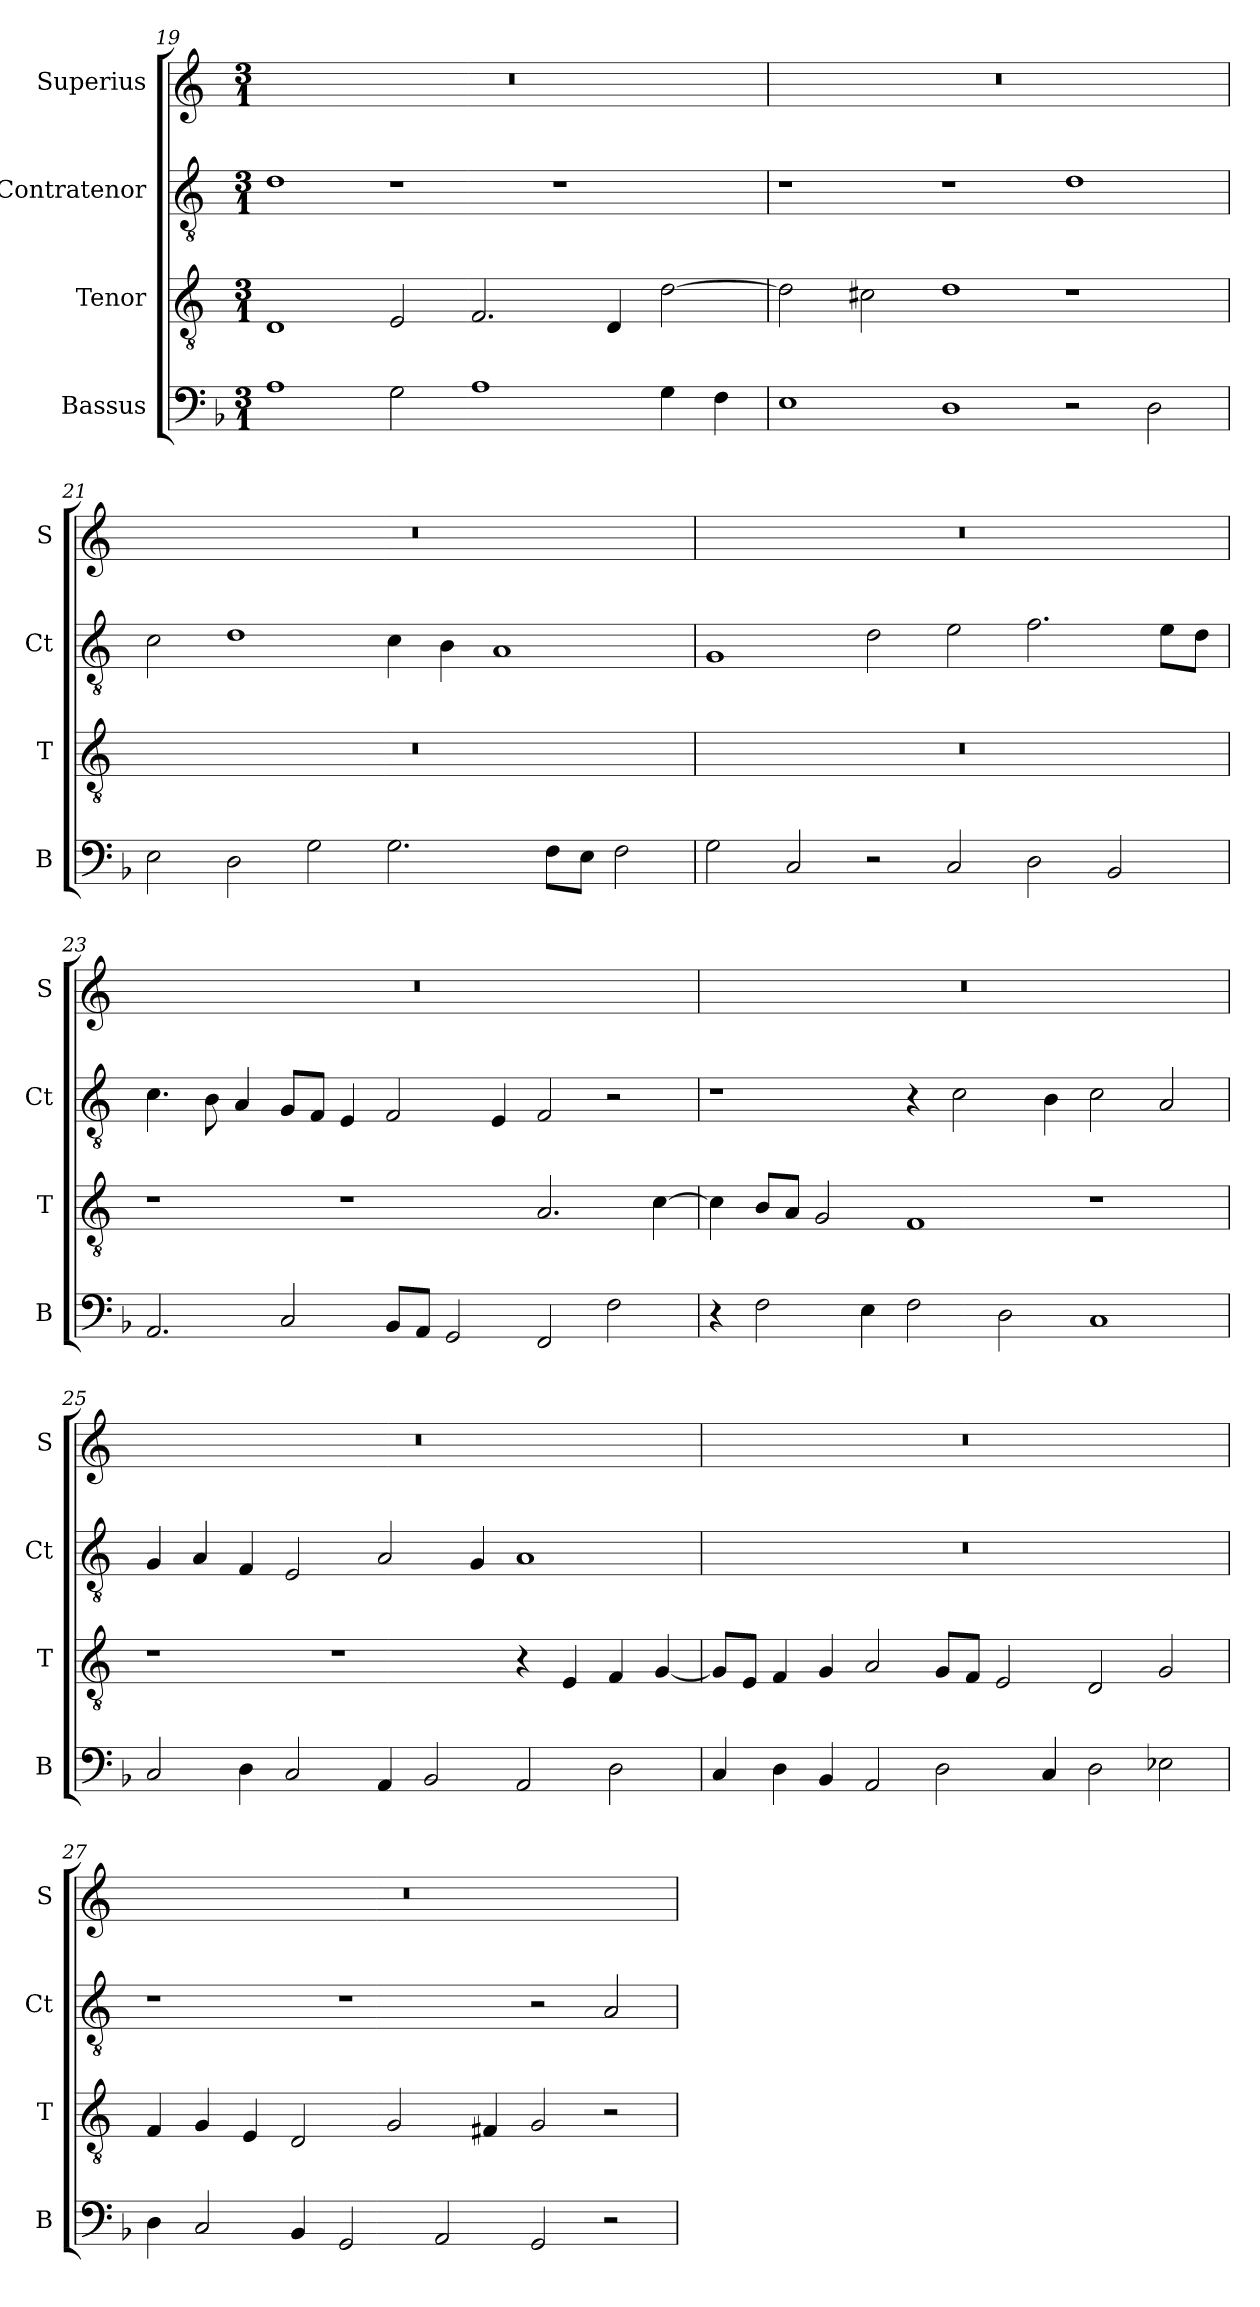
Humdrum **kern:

**kern	**kern	**kern	**kern
*part4	*part3	*part2	*part1
*staff4	*staff3	*staff2	*staff1
*I"Bassus	*I"Tenor	*I"Contratenor	*I"Superius
*I'B	*I'T	*I'Ct	*I'S
*clefF4	*clefGv2	*clefGv2	*clefG2
*k[b-]	*k[]	*k[]	*k[]
*M3/1	*M3/1	*M3/1	*M3/1
=19	=19	=19	=19
1A	1D	1d	0.r
2G	2E	1r	.
1A	2.F	.	.
.	.	1r	.
.	4D	.	.
4G	[2d	.	.
4F	.	.	.
=20	=20	=20	=20
1E	2d]	1r	0.r
.	2c#X	.	.
1D	1d	1r	.
2r	1r	1d	.
2D	.	.	.
=21	=21	=21	=21
2E	0.r	2c	0.r
2D	.	1d	.
2G	.	.	.
2.G	.	4c	.
.	.	4B	.
.	.	1A	.
8FL	.	.	.
8EJ	.	.	.
2F	.	.	.
=22	=22	=22	=22
2G	0.r	1G	0.r
2C	.	.	.
2r	.	2d	.
2C	.	2e	.
2D	.	2.f	.
2BB-	.	.	.
.	.	8eL	.
.	.	8dJ	.
=23	=23	=23	=23
2.AA	1r	4.c	0.r
.	.	8B	.
.	.	4A	.
2C	.	8GL	.
.	.	8FJ	.
.	1r	4E	.
8BB-L	.	2F	.
8AAJ	.	.	.
2GG	.	.	.
.	.	4E	.
2FF	2.A	2F	.
2F	.	2r	.
.	[4c	.	.
=24	=24	=24	=24
4r	4c]	1r	0.r
2F	8BL	.	.
.	8AJ	.	.
.	2G	.	.
4E	.	.	.
2F	1F	4r	.
.	.	2c	.
2D	.	.	.
.	.	4B	.
1C	1r	2c	.
.	.	2A	.
=25	=25	=25	=25
2C	1r	4G	0.r
.	.	4A	.
4D	.	4F	.
2C	.	2E	.
.	1r	.	.
4AA	.	2A	.
2BB-	.	.	.
.	.	4G	.
2AA	4r	1A	.
.	4E	.	.
2D	4F	.	.
.	[4G	.	.
=26	=26	=26	=26
4C	8GL]	0.r	0.r
.	8EJ	.	.
4D	4F	.	.
4BB-	4G	.	.
2AA	2A	.	.
2D	8GL	.	.
.	8FJ	.	.
.	2E	.	.
4C	.	.	.
2D	2D	.	.
2E-X	2G	.	.
=27	=27	=27	=27
4D	4F	1r	0.r
2C	4G	.	.
.	4E	.	.
4BB-	2D	.	.
2GG	.	1r	.
.	2G	.	.
2AA	.	.	.
.	4F#X	.	.
2GG	2G	2r	.
2r	2r	2A	.
=	=	=	=
*-	*-	*-	*-
